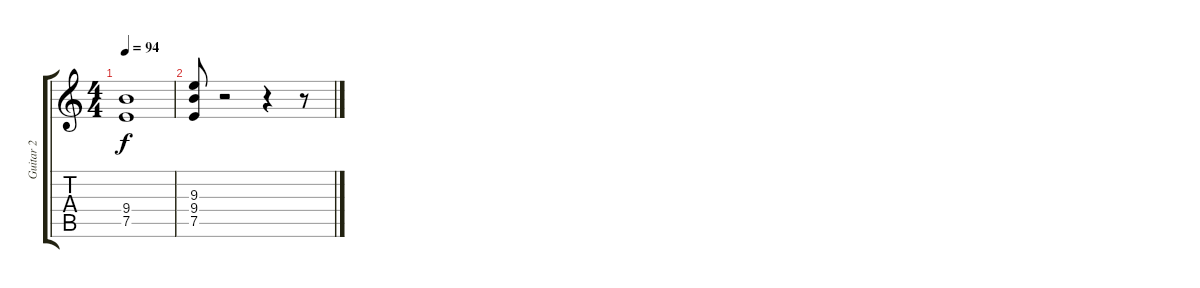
\track ("Guitar 2" "Guitar 2") {instrument overdrivenguitar}
\staff {score tabs}
\tuning (E4 B3 G3 D3 A2 E2) {hide}
\ts (4 4)
\tempo 94
\clef g2
\ks c
(9.4{t} 7.5{t}).1{dy f} |
(9.3 9.4 7.5).8 r.2 r.4 r.8
